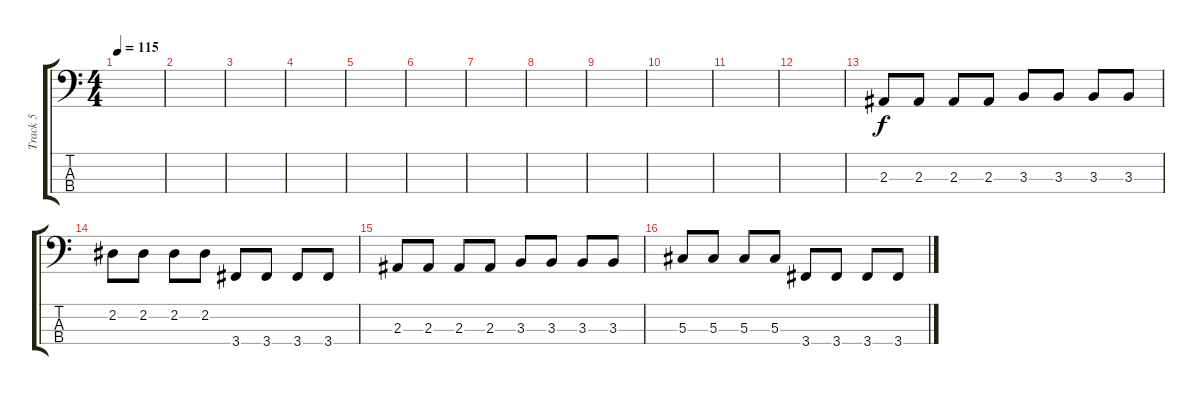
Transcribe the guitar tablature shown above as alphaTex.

\track ("Track 5" "Track 5") {mute instrument electricbassfinger}
\staff {score tabs}
\tuning (Gb2 Db2 Ab1 Eb1) {hide}
\ts (4 4)
\tempo 115
\clef f4
\ks c
|
|
|
|
|
|
|
|
|
|
|
|
2.3.8 2.3.8 2.3.8 2.3.8 3.3.8 3.3.8 3.3.8 3.3.8 |
2.2.8 2.2.8 2.2.8 2.2.8 3.4.8 3.4.8 3.4.8 3.4.8 |
2.3.8 2.3.8 2.3.8 2.3.8 3.3.8 3.3.8 3.3.8 3.3.8 |
5.3.8 5.3.8 5.3.8 5.3.8 3.4.8 3.4.8 3.4.8 3.4.8
